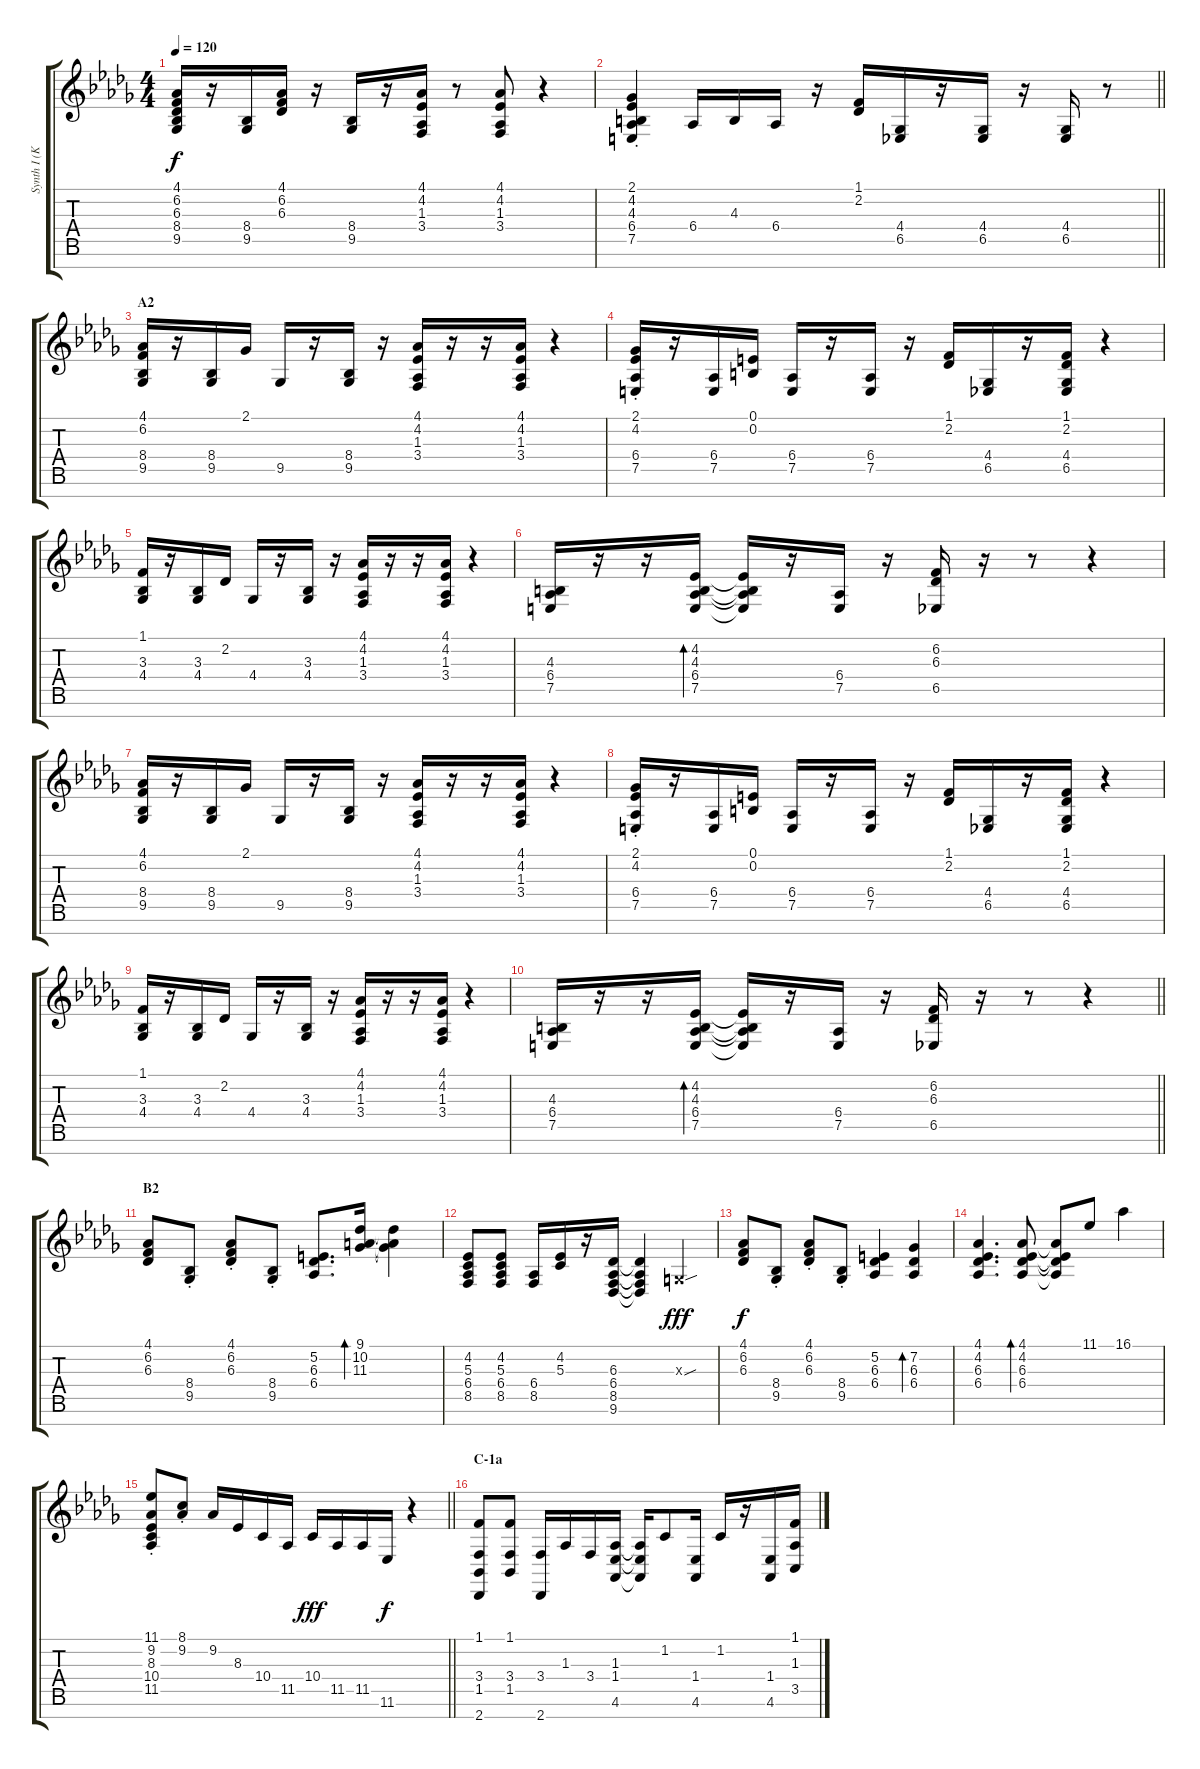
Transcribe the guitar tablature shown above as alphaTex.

\track ("Synth I (Kotobuki Tsumugi)" "Synth I (K") {instrument electricpiano1}
\staff {score tabs}
\tuning (E4 B3 G3 D3 A2 E2 B1) {hide}
\ts (4 4)
\tempo 120
\clef g2
\ks db
(4.1 6.2 6.3 8.4 9.5).16{dy f} r.16 (8.4 9.5).16 (4.1 6.2 6.3).16 r.16 (8.4 9.5).16 r.16 (4.1 4.2 1.3 3.4).16 r.8 (4.1 4.2 1.3 3.4).8 r.4 |
\barLineRight lightlight
(2.1{st} 4.2{st} 4.3{st} 6.4{st} 7.5{st}).4 6.4.16 4.3.16 6.4.16 r.16 (1.1 2.2).16 (4.4 6.5).16 r.16 (4.4 6.5).16 r.16 (4.4 6.5).16 r.8 |
\section ("" "A2")
(4.1 6.2 8.4 9.5).16 r.16 (8.4 9.5).16 2.1.16 9.5.16 r.16 (8.4 9.5).16 r.16 (4.1 4.2 1.3 3.4).16 r.16 r.16 (4.1 4.2 1.3 3.4).16 r.4 |
(2.1{st} 4.2{st} 6.4{st} 7.5{st}).16 r.16 (6.4 7.5).16 (0.1 0.2).16 (6.4 7.5).16 r.16 (6.4 7.5).16 r.16 (1.1 2.2).16 (4.4 6.5).16 r.16 (1.1 2.2 4.4 6.5).16 r.4 |
(1.1 3.3 4.4).16 r.16 (3.3 4.4).16 2.2.16 4.4.16 r.16 (3.3 4.4).16 r.16 (4.1 4.2 1.3 3.4).16 r.16 r.16 (4.1 4.2 1.3 3.4).16 r.4 |
(4.3 6.4 7.5).16 r.16 r.16 (4.2 4.3 6.4 7.5).16{bd 60} (4.2{t} 4.3{t} 6.4{t} 7.5{t}).16 r.16 (6.4 7.5).16 r.16 (6.2 6.3 6.5).16 r.16 r.8 r.4 |
(4.1 6.2 8.4 9.5).16 r.16 (8.4 9.5).16 2.1.16 9.5.16 r.16 (8.4 9.5).16 r.16 (4.1 4.2 1.3 3.4).16 r.16 r.16 (4.1 4.2 1.3 3.4).16 r.4 |
(2.1{st} 4.2{st} 6.4{st} 7.5{st}).16 r.16 (6.4 7.5).16 (0.1 0.2).16 (6.4 7.5).16 r.16 (6.4 7.5).16 r.16 (1.1 2.2).16 (4.4 6.5).16 r.16 (1.1 2.2 4.4 6.5).16 r.4 |
(1.1 3.3 4.4).16 r.16 (3.3 4.4).16 2.2.16 4.4.16 r.16 (3.3 4.4).16 r.16 (4.1 4.2 1.3 3.4).16 r.16 r.16 (4.1 4.2 1.3 3.4).16 r.4 |
\barLineRight lightlight
(4.3 6.4 7.5).16 r.16 r.16 (4.2 4.3 6.4 7.5).16{bd 60} (4.2{t} 4.3{t} 6.4{t} 7.5{t}).16 r.16 (6.4 7.5).16 r.16 (6.2 6.3 6.5).16 r.16 r.8 r.4 |
\section ("" "B2")
(4.1 6.2 6.3).8 (8.4{st} 9.5{st}).8 (4.1{st} 6.2{st} 6.3{st}).8 (8.4{st} 9.5{st}).8 (5.2 6.3 6.4).8{d} (9.1 10.2 11.3).16{bd 60} (9.1{t} 10.2{t} 11.3{t}).4 |
(4.2 5.3 6.4 8.5).8 (4.2 5.3 6.4 8.5).8 (6.4 8.5).16 (4.2 5.3).16 r.16 (6.3 6.4 8.5 9.6).16 (6.3{t} 6.4{t} 8.5{t} 9.6{t}).4 0.3{sou x}.4{dy fff} |
(4.1 6.2 6.3).8{dy f} (8.4{st} 9.5{st}).8 (4.1{st} 6.2{st} 6.3{st}).8 (8.4{st} 9.5{st}).8 (5.2 6.3 6.4).4 (7.2 6.3 6.4).4{bd 60} |
(4.1 4.2 6.3 6.4).4{d} (4.1 4.2 6.3 6.4).8{bd 120} (4.1{t} 4.2{t} 6.3{t} 6.4{t}).8 11.1.8 16.1.4 |
\barLineRight lightlight
(11.1{st} 9.2{st} 8.3{st} 10.4{st} 11.5{st}).8 (8.1{st} 9.2{st}).8 9.2.16 8.3.16 10.4.16 11.5.16 10.4.16{dy fff} 11.5.16 11.5.16 11.6.16{dy f} r.4 |
\section ("" "C-1a")
(1.1 3.4 1.5 2.7).8 (1.1 3.4 1.5).8 (3.4 2.7).16 1.3.16 3.4.16 (1.3 1.4 4.6).16 (1.3{t} 1.4{t} 4.6{t}).16 1.2.8 (1.4 4.6).16 1.2.16 r.16 (1.4 4.6).16 (1.1 1.3 3.5).16
